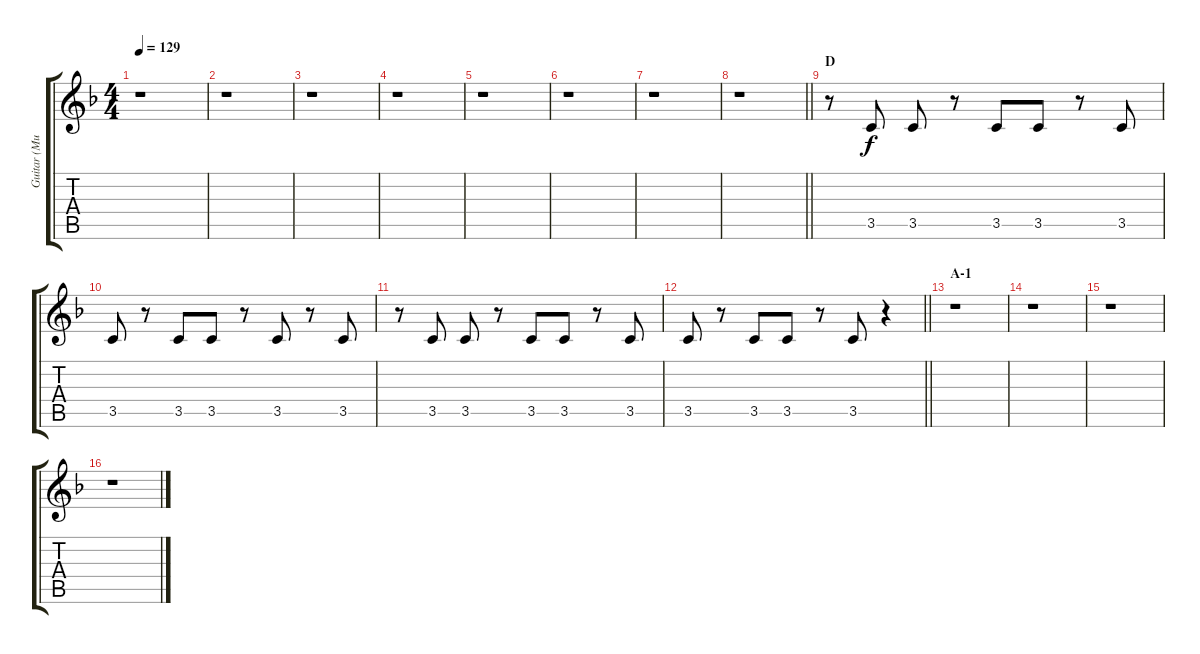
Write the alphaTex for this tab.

\track ("Guitar (Muted)" "Guitar (Mu") {instrument electricguitarmuted}
\staff {score tabs}
\tuning (E4 B3 G3 D3 A2 E2) {hide}
\ts (4 4)
\tempo 129
\clef g2
\ks f
r.1{dy f} |
r.1 |
r.1 |
r.1 |
r.1 |
r.1 |
r.1 |
\barLineRight lightlight
r.1 |
\section ("" "D")
r.8 3.5.8 3.5.8 r.8 3.5.8 3.5.8 r.8 3.5.8 |
3.5.8 r.8 3.5.8 3.5.8 r.8 3.5.8 r.8 3.5.8 |
r.8 3.5.8 3.5.8 r.8 3.5.8 3.5.8 r.8 3.5.8 |
\barLineRight lightlight
3.5.8 r.8 3.5.8 3.5.8 r.8 3.5.8 r.4 |
\section ("" "A-1")
r.1 |
r.1 |
r.1 |
r.1
